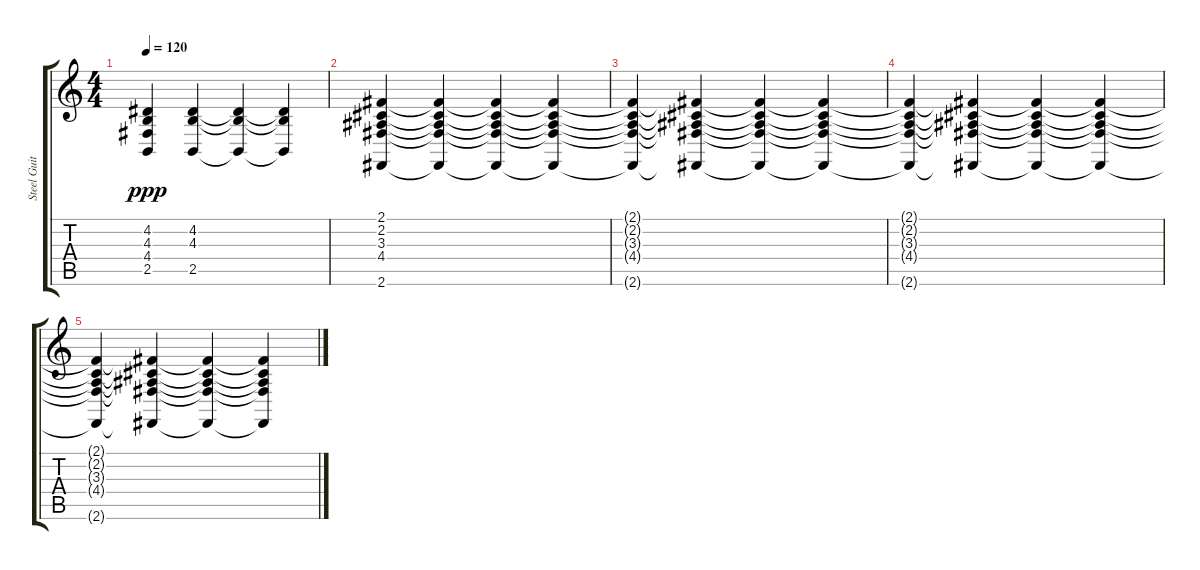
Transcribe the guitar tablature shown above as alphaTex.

\track ("Steel Guitar" "Steel Guit") {instrument brightacousticpiano}
\staff {score tabs}
\tuning (E4 B3 G3 D3 A2 E2) {hide}
\ts (4 4)
\tempo 120
\clef g2
\ks c
(4.2 4.3 4.4 2.5).4{dy ppp} (4.2 4.3 2.5).4 (4.2{t} 4.3{t} 2.5{t}).4 (4.2{t} 4.3{t} 2.5{t}).4 |
(2.1 2.2 3.3 4.4 2.6).4 (2.1{t} 2.2{t} 3.3{t} 4.4{t} 2.6{t}).4 (2.1{t} 2.2{t} 3.3{t} 4.4{t} 2.6{t}).4 (2.1{t} 2.2{t} 3.3{t} 4.4{t} 2.6{t}).4 |
(2.1{t} 2.2{t} 3.3{t} 4.4{t} 2.6{t}).4 (2.1{t} 2.2{t} 3.3{t} 4.4{t} 2.6{t}).4 (2.1{t} 2.2{t} 3.3{t} 4.4{t} 2.6{t}).4 (2.1{t} 2.2{t} 3.3{t} 4.4{t} 2.6{t}).4 |
(2.1{t} 2.2{t} 3.3{t} 4.4{t} 2.6{t}).4 (2.1{t} 2.2{t} 3.3{t} 4.4{t} 2.6{t}).4 (2.1{t} 2.2{t} 3.3{t} 4.4{t} 2.6{t}).4 (2.1{t} 2.2{t} 3.3{t} 4.4{t} 2.6{t}).4 |
(2.1{t} 2.2{t} 3.3{t} 4.4{t} 2.6{t}).4 (2.1{t} 2.2{t} 3.3{t} 4.4{t} 2.6{t}).4 (2.1{t} 2.2{t} 3.3{t} 4.4{t} 2.6{t}).4 (2.1{t} 2.2{t} 3.3{t} 4.4{t} 2.6{t}).4
